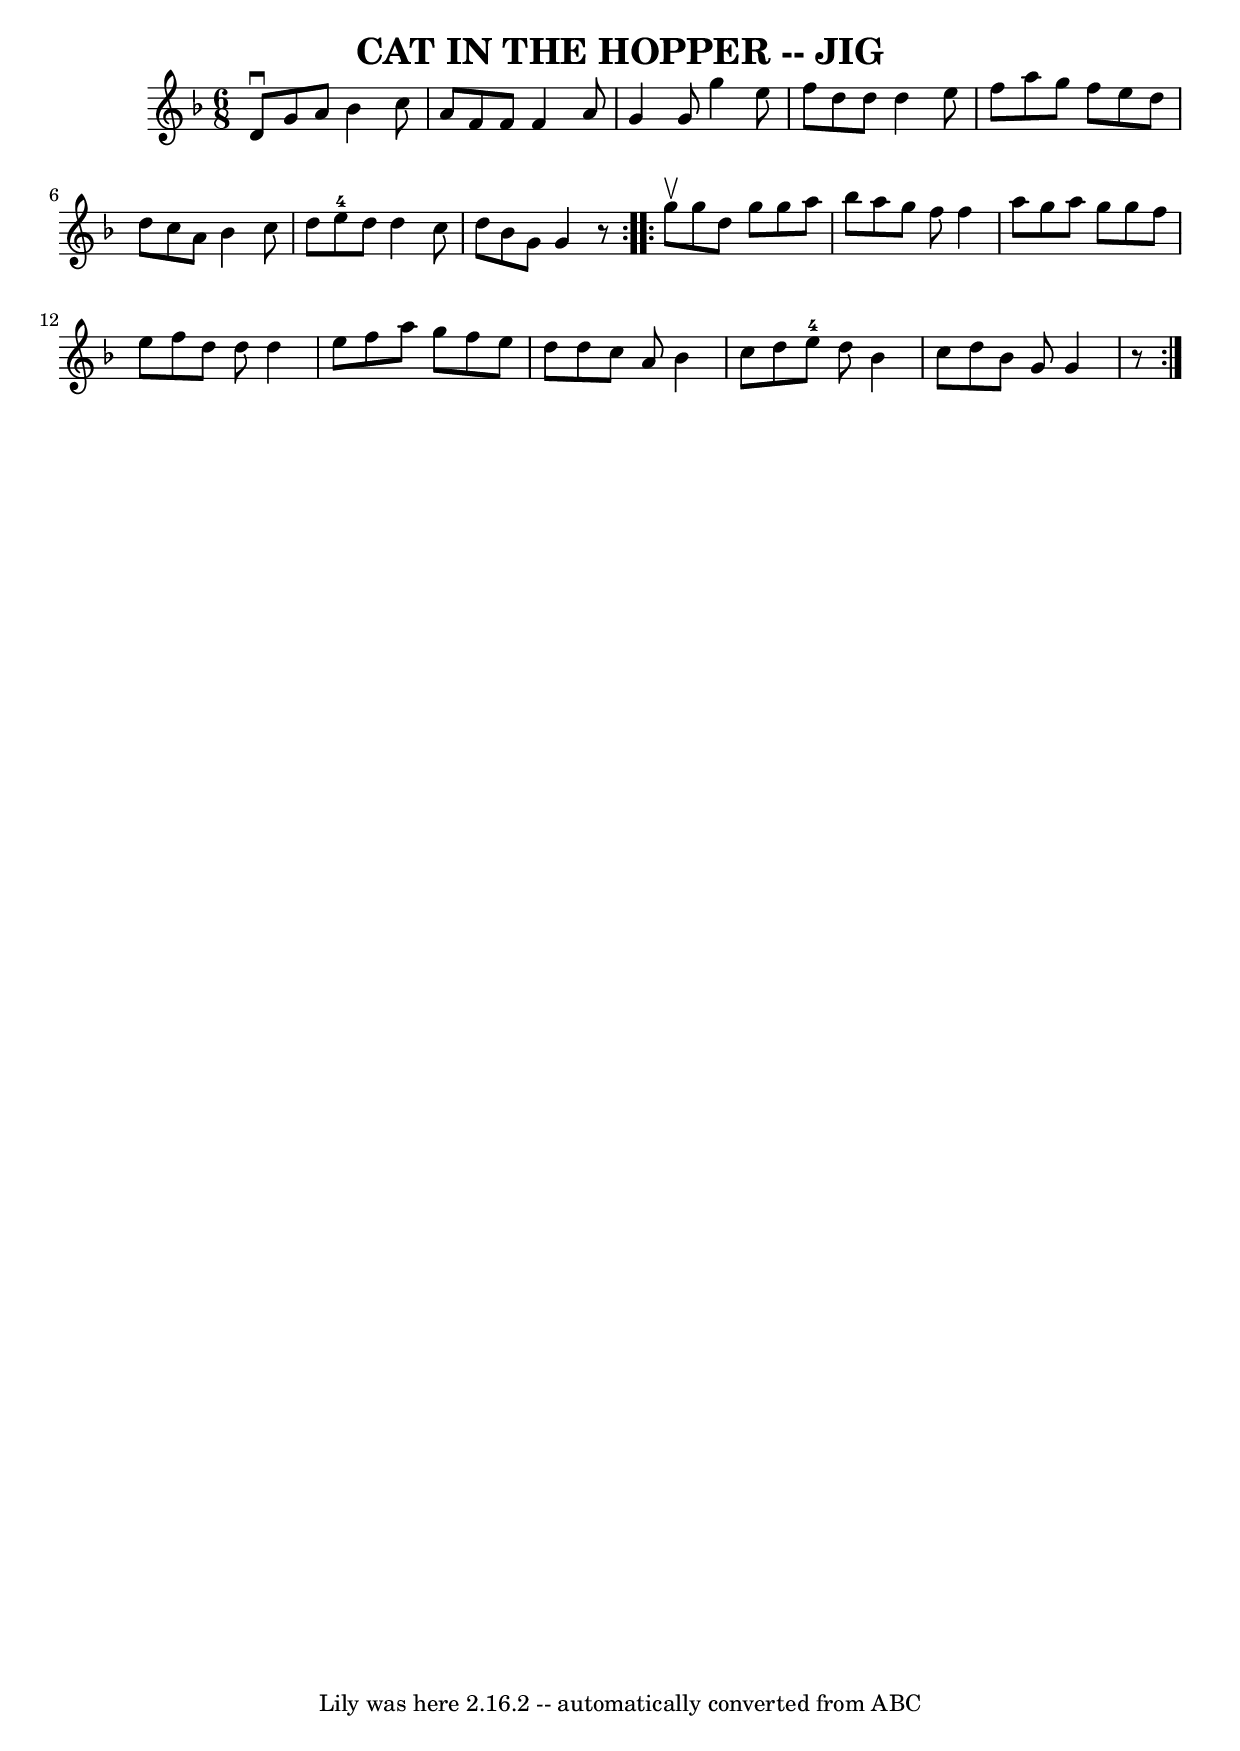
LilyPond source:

\version "2.16.2"
\include "Mammoth.ily"
\header {
  %% book = "Ryan's Mammoth Collection of Fiddle Tunes"
  crossRefNumber = "1"
  footnotes = ""
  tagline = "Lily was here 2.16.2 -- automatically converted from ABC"
  title = "CAT IN THE HOPPER -- JIG"

}
voicedefault =  {



  \repeat volta 2 {

    \time 6/8 
    \key g \dorian
    d'8^\downbow g'8 a'8 bes'4 c''8    
    |
    a'8 f'8 f'8 f'4 a'8    |
    g'4 g'8 g''4    
    e''8    |
    f''8 d''8 d''8 d''4 e''8        |
    f''8  
    a''8 g''8 f''8 e''8 d''8    |
    d''8 c''8 a'8    
    bes'4 c''8    |
    d''8 e''8-4 d''8 d''4 c''8    
    |
    d''8 bes'8 g'8 g'4    r8   
  }     
  \repeat volta 2 {
    g''8^\upbow       |
    g''8 d''8 g''8 g''8 a''8 bes''8    
    |
    a''8 g''8 f''8 f''4 a''8    |
    g''8 a''8    
    g''8 g''8 f''8 e''8    |
    f''8 d''8 d''8 d''4 e''8 
    |
    f''8 a''8 g''8 f''8 e''8 d''8    |
    
    d''8 c''8 a'8 bes'4 c''8    |
    d''8 e''8-4 d''8    
    bes'4 c''8    |
    d''8 bes'8 g'8 g'4    r8   
  }   

}

\score{
  <<

    \context Staff="default"
    {
      \voicedefault 
      
    }

  >>
  \layout {
    
  }
  \midi {
  }

}
